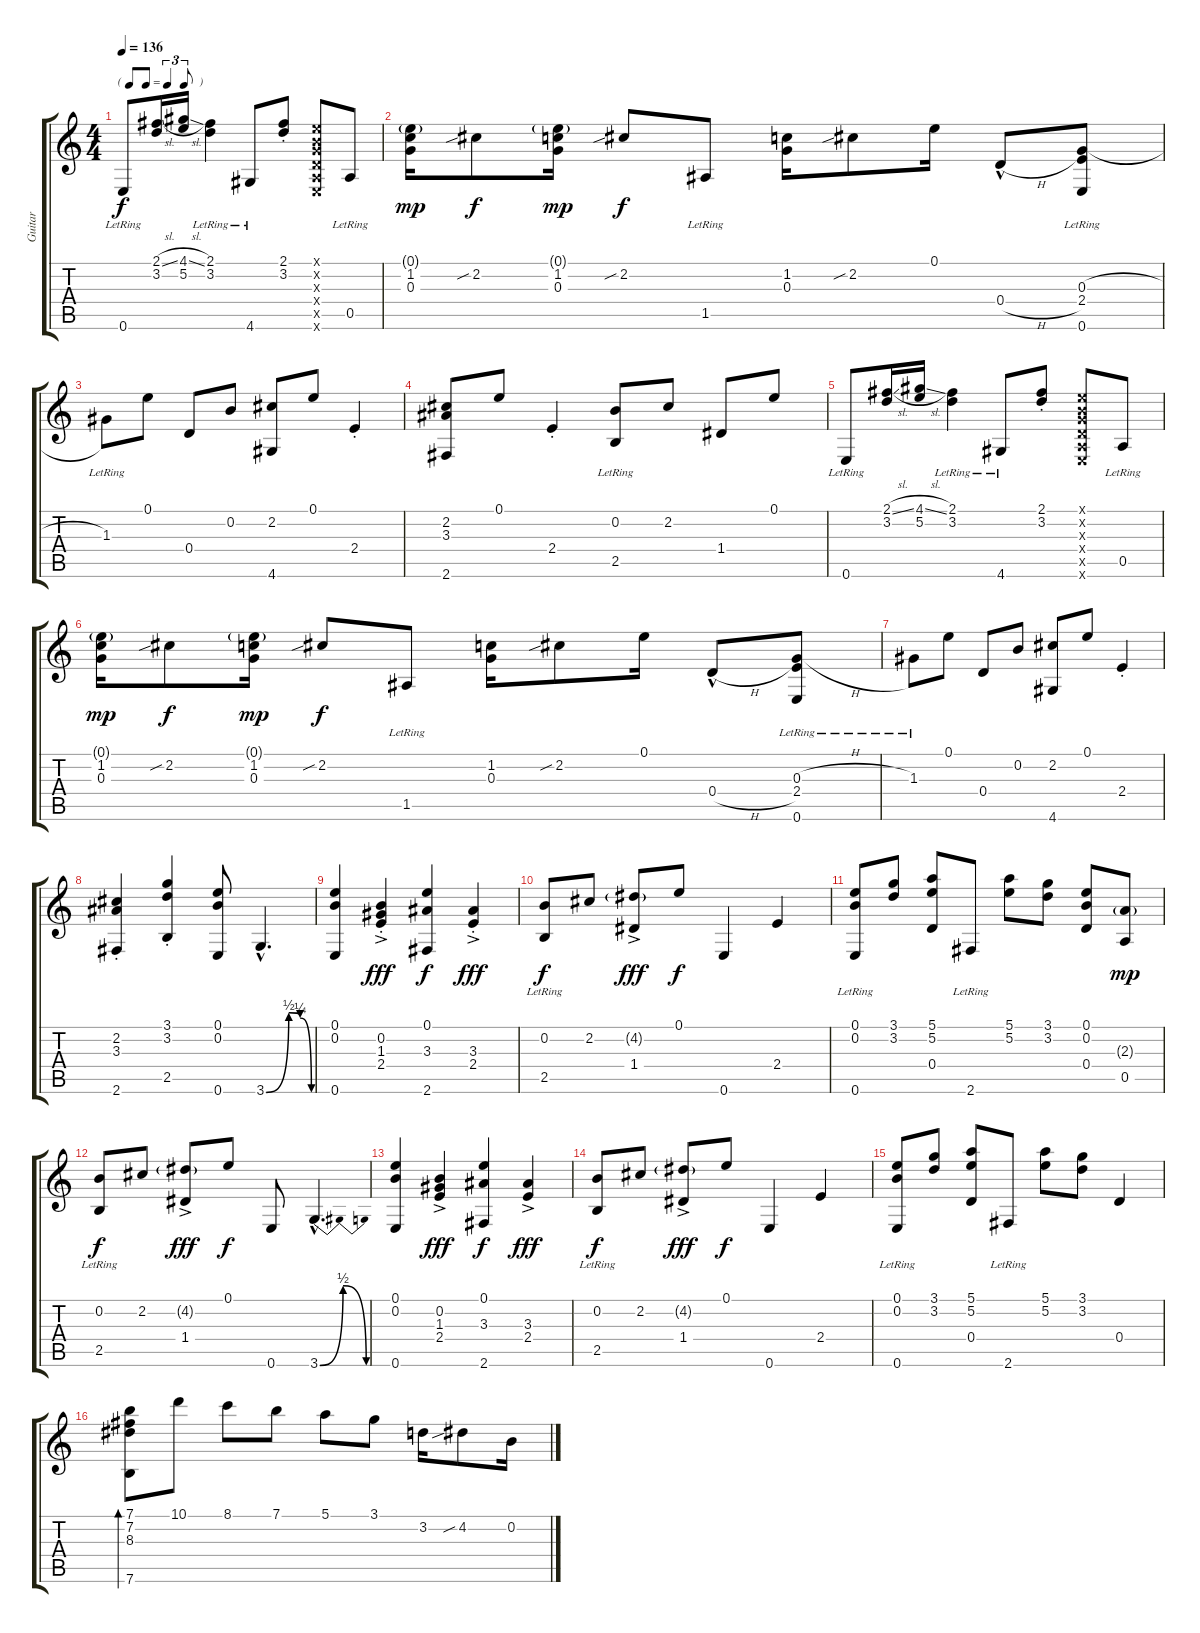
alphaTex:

\track ("Guitar" "Guitar") {instrument acousticguitarsteel}
\staff {score tabs}
\tuning (E4 B3 G3 D3 A2 E2) {hide}
\ts (4 4)
\tf triplet8th
\tempo 136
\clef g2
\ks c
0.6{lr}.8{dy f} (2.1{sl} 3.2).16 (4.1{sl} 5.2).16 (2.1 3.2{lr}).4 4.6{lr}.8 (2.1 3.2{st}).8 (0.1{x} 0.2{x} 0.3{x} 0.4{x} 0.5{x} 0.6{x}).8 0.5{lr}.8 |
(0.1{g} 1.2 0.3).16{dy mp} 2.2{sib}.8{dy f} (0.1{g} 1.2 0.3).16{dy mp} 2.2{sib}.8{dy f} 1.5{lr}.8 (1.2 0.3).16 2.2{sib}.8 0.1.16 0.4{h hac}.8 (0.3{h} 2.4{lr} 0.6).8 |
1.3{lr}.8 0.1.8 0.4.8 0.2.8 (2.2 4.6).8 0.1.8 2.4{st}.4 |
(2.2 3.3 2.6).8 0.1.8 2.4{st}.4 (0.2 2.5{lr}).8 2.2.8 1.4.8 0.1.8 |
0.6{lr}.8 (2.1{sl} 3.2).16 (4.1{sl} 5.2).16 (2.1 3.2{lr}).4 4.6{lr}.8 (2.1 3.2{st}).8 (0.1{x} 0.2{x} 0.3{x} 0.4{x} 0.5{x} 0.6{x}).8 0.5{lr}.8 |
(0.1{g} 1.2 0.3).16{dy mp} 2.2{sib}.8{dy f} (0.1{g} 1.2 0.3).16{dy mp} 2.2{sib}.8{dy f} 1.5{lr}.8 (1.2 0.3).16 2.2{sib}.8 0.1.16 0.4{h hac}.8 (0.3{h} 2.4{lr} 0.6).8 |
1.3{lr}.8 0.1.8 0.4.8 0.2.8 (2.2 4.6).8 0.1.8 2.4{st}.4 |
(2.2{st} 3.3{st} 2.6{st}).4 (3.1{st} 3.2{st} 2.5{st}).4 (0.1 0.2 0.6).8 3.6{be (custom 0 0 30 2 45 1 60 0) hac}.4{d} |
(0.1 0.2 0.6).4 (0.2 1.3 2.4{ac st}).4{dy fff} (0.1 3.3 2.6).4{dy f} (3.3 2.4{ac st}).4{dy fff} |
(0.2 2.5{lr}).8{dy f} 2.2.8 (4.2{g} 1.4{ac}).8{dy fff} 0.1.8{dy f} 0.6.4 2.4.4 |
(0.1 0.2 0.6{lr}).8 (3.1 3.2).8 (5.1 5.2 0.4).8 2.6{lr}.8 (5.1 5.2).8 (3.1 3.2).8 (0.1 0.2 0.4).8 (2.3{g} 0.5).8{dy mp} |
(0.2 2.5{lr}).8{dy f} 2.2.8 (4.2{g} 1.4{ac}).8{dy fff} 0.1.8{dy f} 0.6.8 3.6{be (bendrelease 0 0 30 2 30 2 60 0) hac}.4{d} |
(0.1 0.2 0.6).4 (0.2 1.3 2.4{ac}).4{dy fff} (0.1 3.3 2.6).4{dy f} (3.3 2.4{ac}).4{dy fff} |
(0.2 2.5{lr}).8{dy f} 2.2.8 (4.2{g} 1.4{ac}).8{dy fff} 0.1.8{dy f} 0.6.4 2.4.4 |
(0.1 0.2 0.6{lr}).8 (3.1 3.2).8 (5.1 5.2 0.4).8 2.6{lr}.8 (5.1 5.2).8 (3.1 3.2).8 0.4.4 |
(7.1 7.2 8.3 7.6).8{bd 240} 10.1.8 8.1.8 7.1.8 5.1.8 3.1.8 3.2.16 4.2{sib}.8 0.2.16
